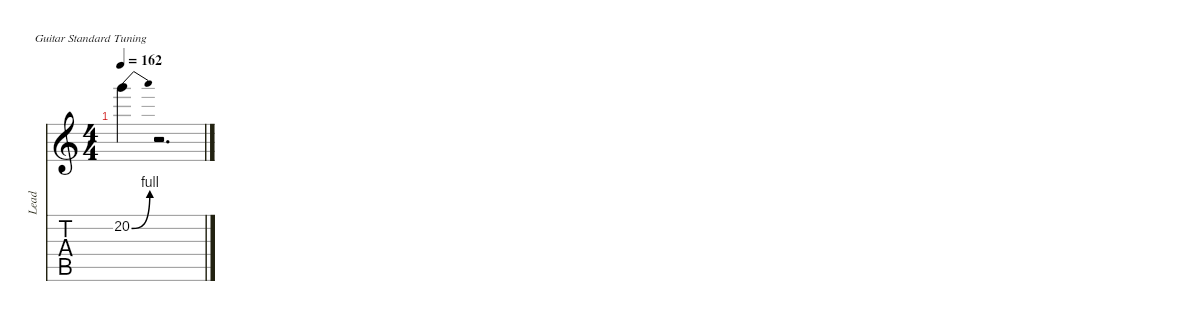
\defaultSystemsLayout 4
\hideDynamics
\bracketExtendMode nobrackets
\track ("Lead - Marty Friedman" "Lead") {instrument distortionguitar}
\staff {score tabs}
\tuning (E4 B3 G3 D3 A2 E2)
\ts (4 4)
\tempo 162
\clef g2
\ks c
20.2{be (bend 0 0 15 4)}.4{dy mf beam Down} r.2{d beam Down}
